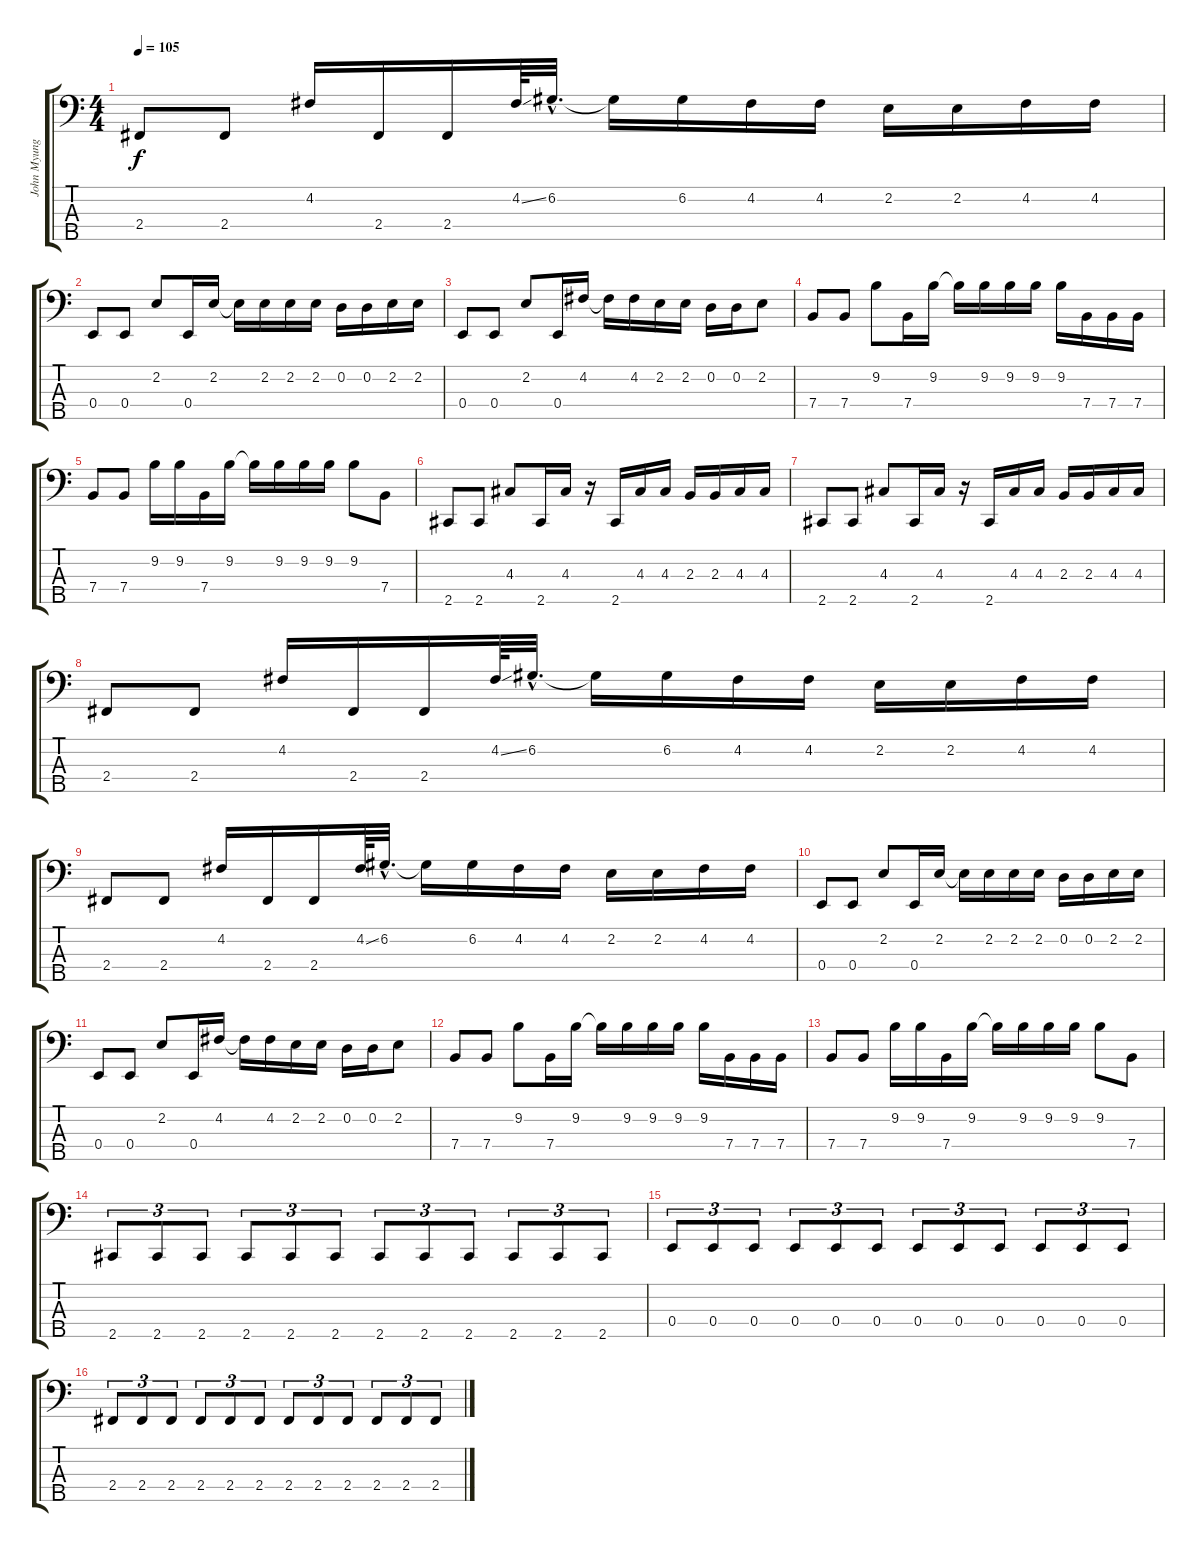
\track ("John Myung" "John Myung") {instrument electricbassfinger}
\staff {score tabs}
\tuning (G2 D2 A1 E1 B0) {hide}
\ts (4 4)
\tempo 105
\clef f4
\ks c
2.4.8{dy f} 2.4.8 4.2.16 2.4.16 2.4.16 4.2{ss}.64 6.2{hac}.32{d} 6.2{t}.16 6.2.16 4.2.16 4.2.16 2.2.16 2.2.16 4.2.16 4.2.16 |
0.4.8 0.4.8 2.2.8 0.4.16 2.2.16 2.2{t}.16 2.2.16 2.2.16 2.2.16 0.2.16 0.2.16 2.2.16 2.2.16 |
0.4.8 0.4.8 2.2.8 0.4.16 4.2.16 4.2{t}.16 4.2.16 2.2.16 2.2.16 0.2.16 0.2.16 2.2.8 |
7.4.8 7.4.8 9.2.8 7.4.16 9.2.16 9.2{t}.16 9.2.16 9.2.16 9.2.16 9.2.16 7.4.16 7.4.16 7.4.16 |
7.4.8 7.4.8 9.2.16 9.2.16 7.4.16 9.2.16 9.2{t}.16 9.2.16 9.2.16 9.2.16 9.2.8 7.4.8 |
2.5.8 2.5.8 4.3.8 2.5.16 4.3.16 r.16 2.5.16 4.3.16 4.3.16 2.3.16 2.3.16 4.3.16 4.3.16 |
2.5.8 2.5.8 4.3.8 2.5.16 4.3.16 r.16 2.5.16 4.3.16 4.3.16 2.3.16 2.3.16 4.3.16 4.3.16 |
2.4.8 2.4.8 4.2.16 2.4.16 2.4.16 4.2{ss}.64 6.2{hac}.32{d} 6.2{t}.16 6.2.16 4.2.16 4.2.16 2.2.16 2.2.16 4.2.16 4.2.16 |
2.4.8 2.4.8 4.2.16 2.4.16 2.4.16 4.2{ss}.64 6.2{hac}.32{d} 6.2{t}.16 6.2.16 4.2.16 4.2.16 2.2.16 2.2.16 4.2.16 4.2.16 |
0.4.8 0.4.8 2.2.8 0.4.16 2.2.16 2.2{t}.16 2.2.16 2.2.16 2.2.16 0.2.16 0.2.16 2.2.16 2.2.16 |
0.4.8 0.4.8 2.2.8 0.4.16 4.2.16 4.2{t}.16 4.2.16 2.2.16 2.2.16 0.2.16 0.2.16 2.2.8 |
7.4.8 7.4.8 9.2.8 7.4.16 9.2.16 9.2{t}.16 9.2.16 9.2.16 9.2.16 9.2.16 7.4.16 7.4.16 7.4.16 |
7.4.8 7.4.8 9.2.16 9.2.16 7.4.16 9.2.16 9.2{t}.16 9.2.16 9.2.16 9.2.16 9.2.8 7.4.8 |
2.5.8{tu (3 2)} 2.5.8{tu (3 2)} 2.5.8{tu (3 2)} 2.5.8{tu (3 2)} 2.5.8{tu (3 2)} 2.5.8{tu (3 2)} 2.5.8{tu (3 2)} 2.5.8{tu (3 2)} 2.5.8{tu (3 2)} 2.5.8{tu (3 2)} 2.5.8{tu (3 2)} 2.5.8{tu (3 2)} |
0.4.8{tu (3 2)} 0.4.8{tu (3 2)} 0.4.8{tu (3 2)} 0.4.8{tu (3 2)} 0.4.8{tu (3 2)} 0.4.8{tu (3 2)} 0.4.8{tu (3 2)} 0.4.8{tu (3 2)} 0.4.8{tu (3 2)} 0.4.8{tu (3 2)} 0.4.8{tu (3 2)} 0.4.8{tu (3 2)} |
2.4.8{tu (3 2)} 2.4.8{tu (3 2)} 2.4.8{tu (3 2)} 2.4.8{tu (3 2)} 2.4.8{tu (3 2)} 2.4.8{tu (3 2)} 2.4.8{tu (3 2)} 2.4.8{tu (3 2)} 2.4.8{tu (3 2)} 2.4.8{tu (3 2)} 2.4.8{tu (3 2)} 2.4.8{tu (3 2)}
